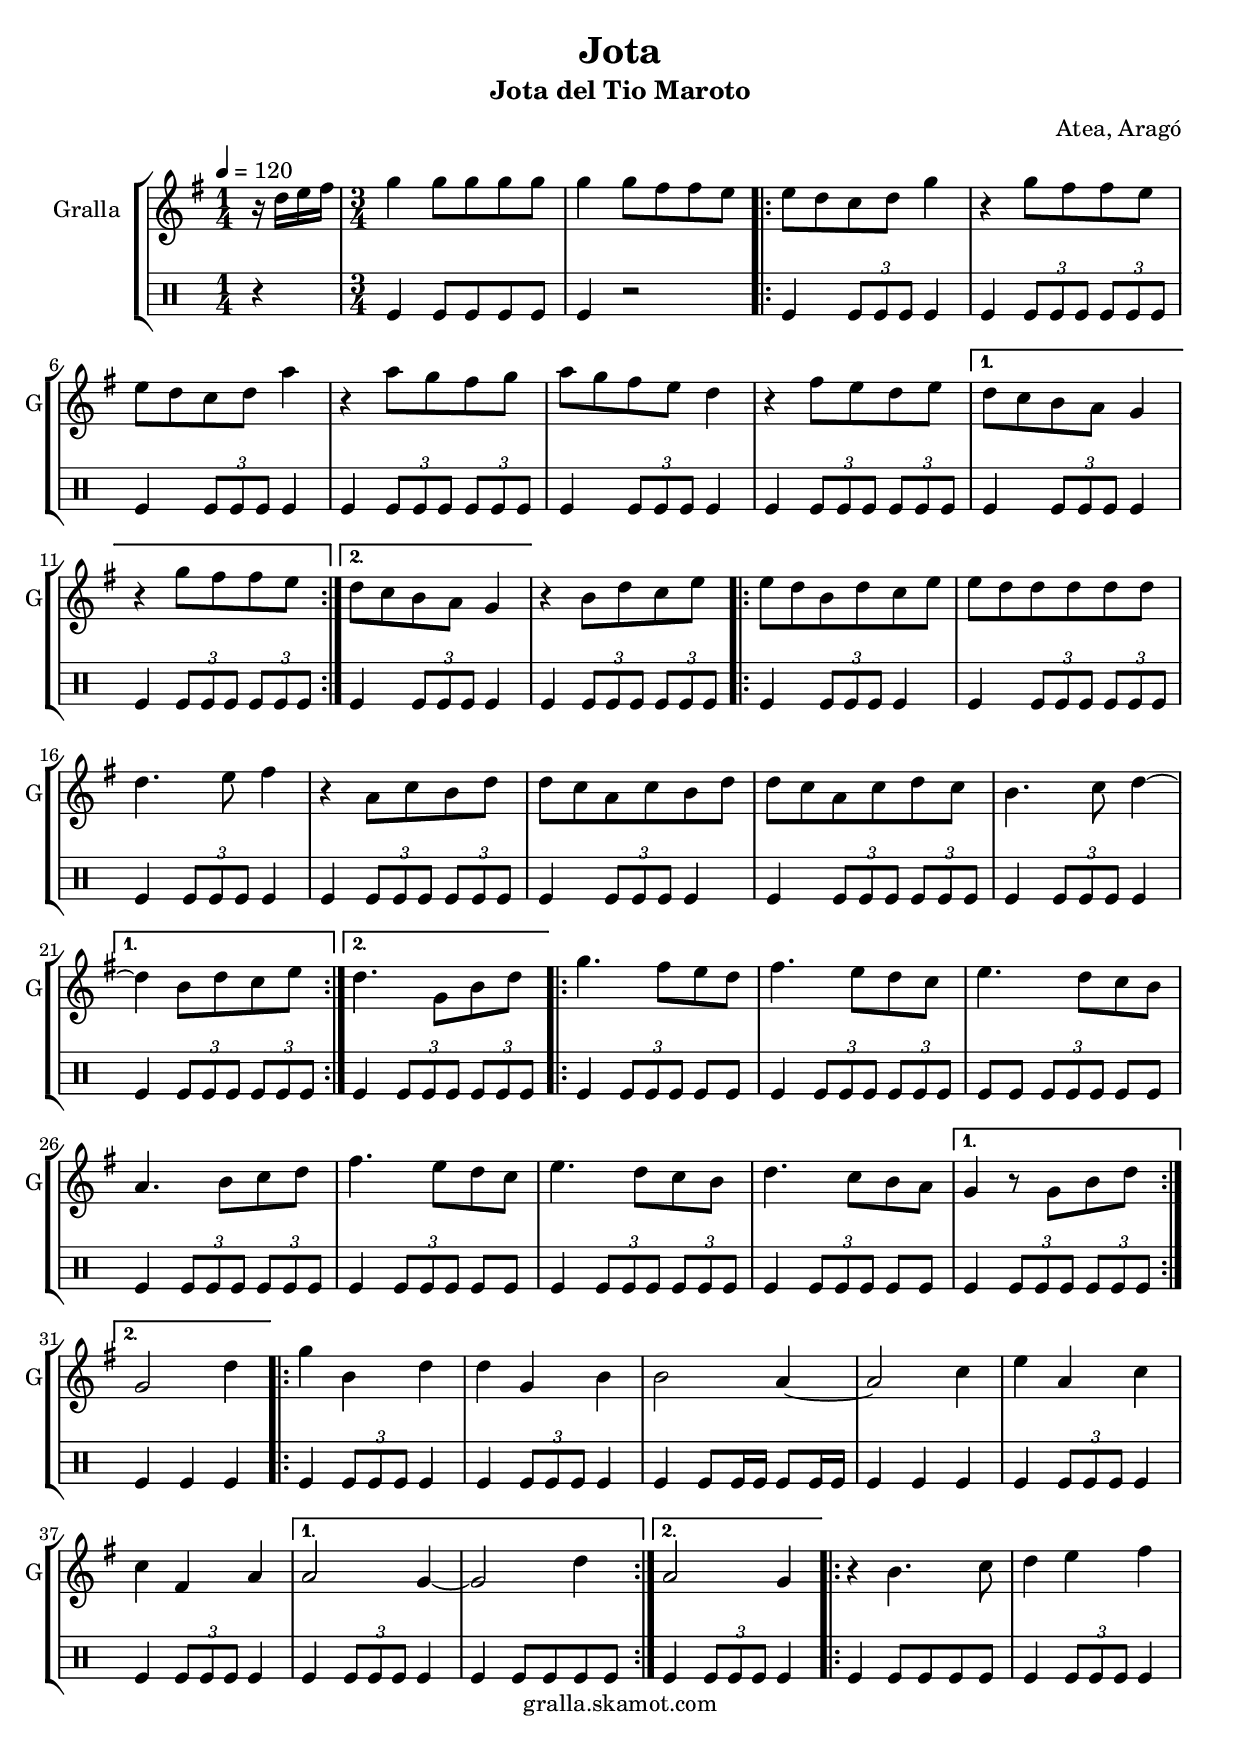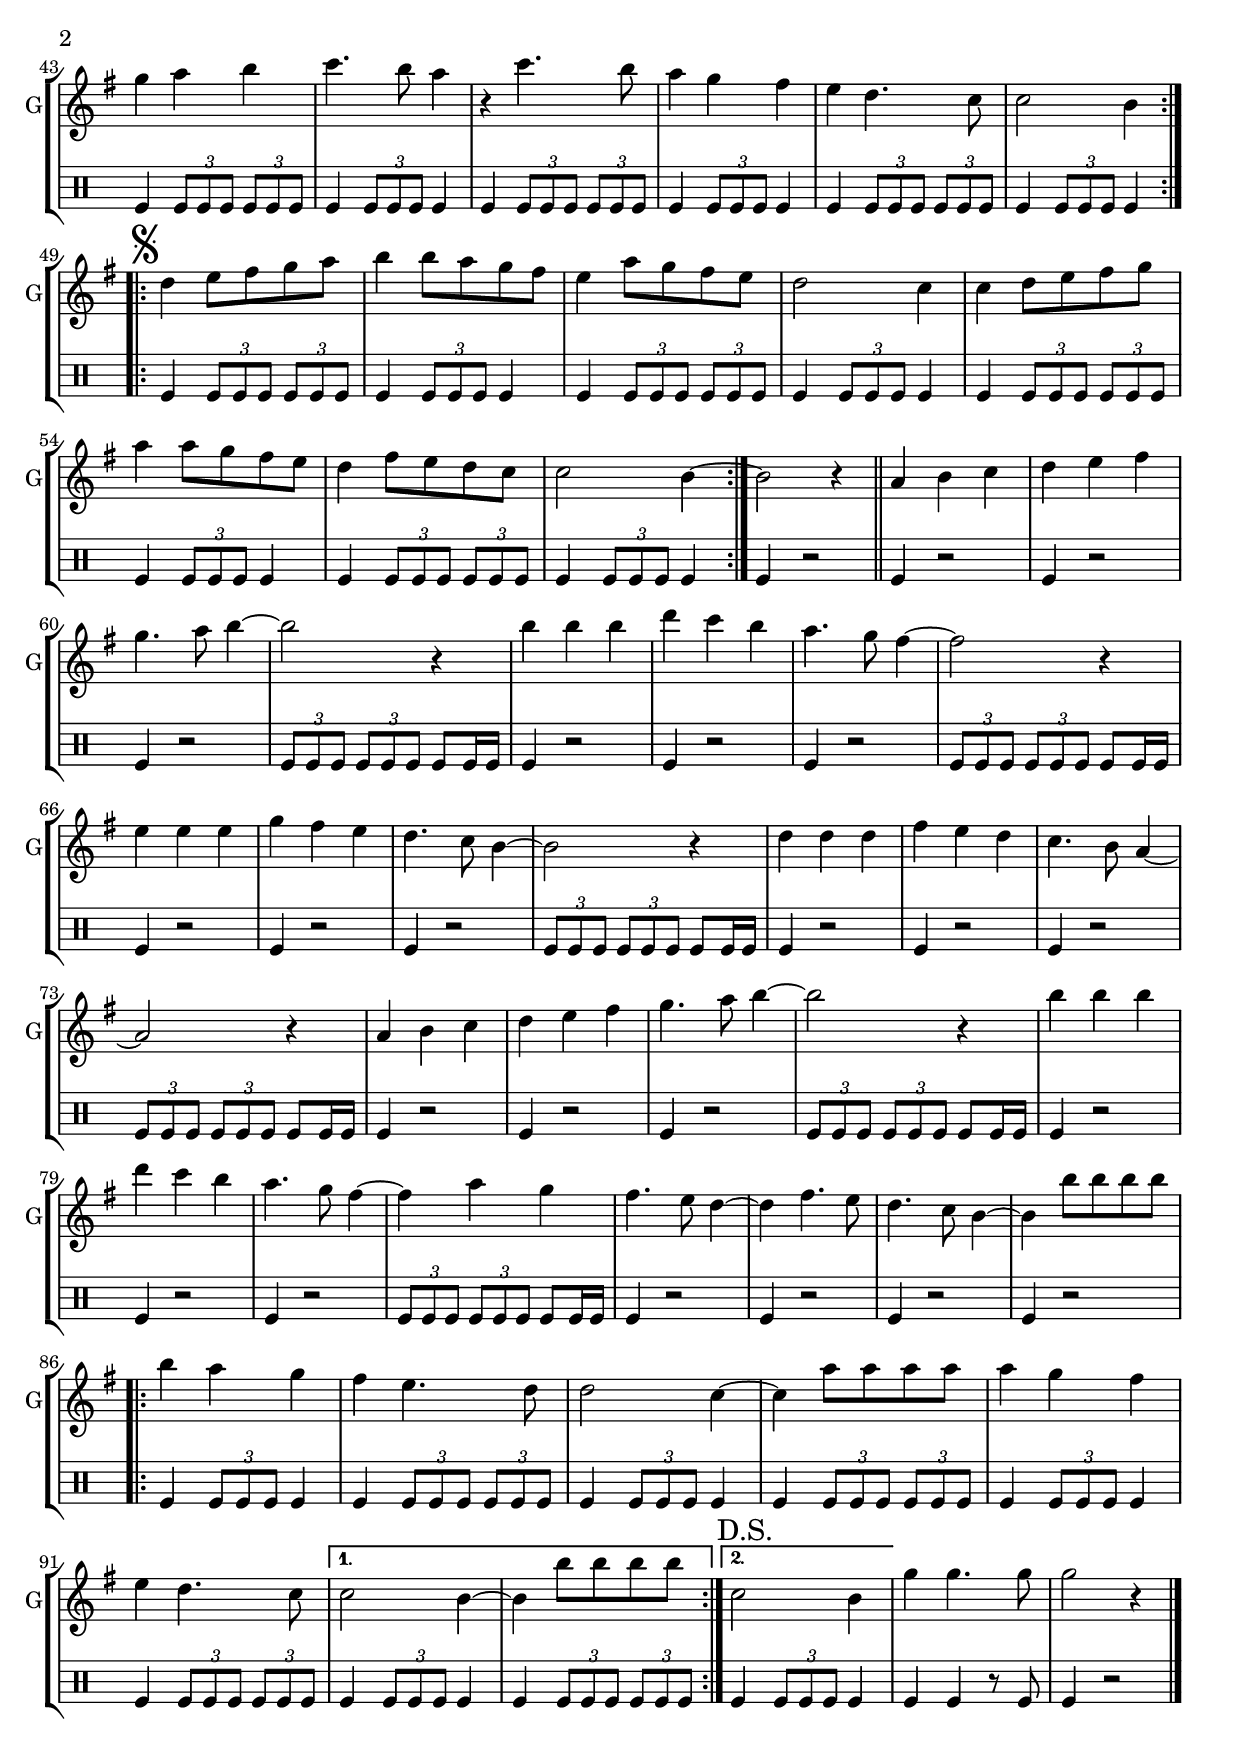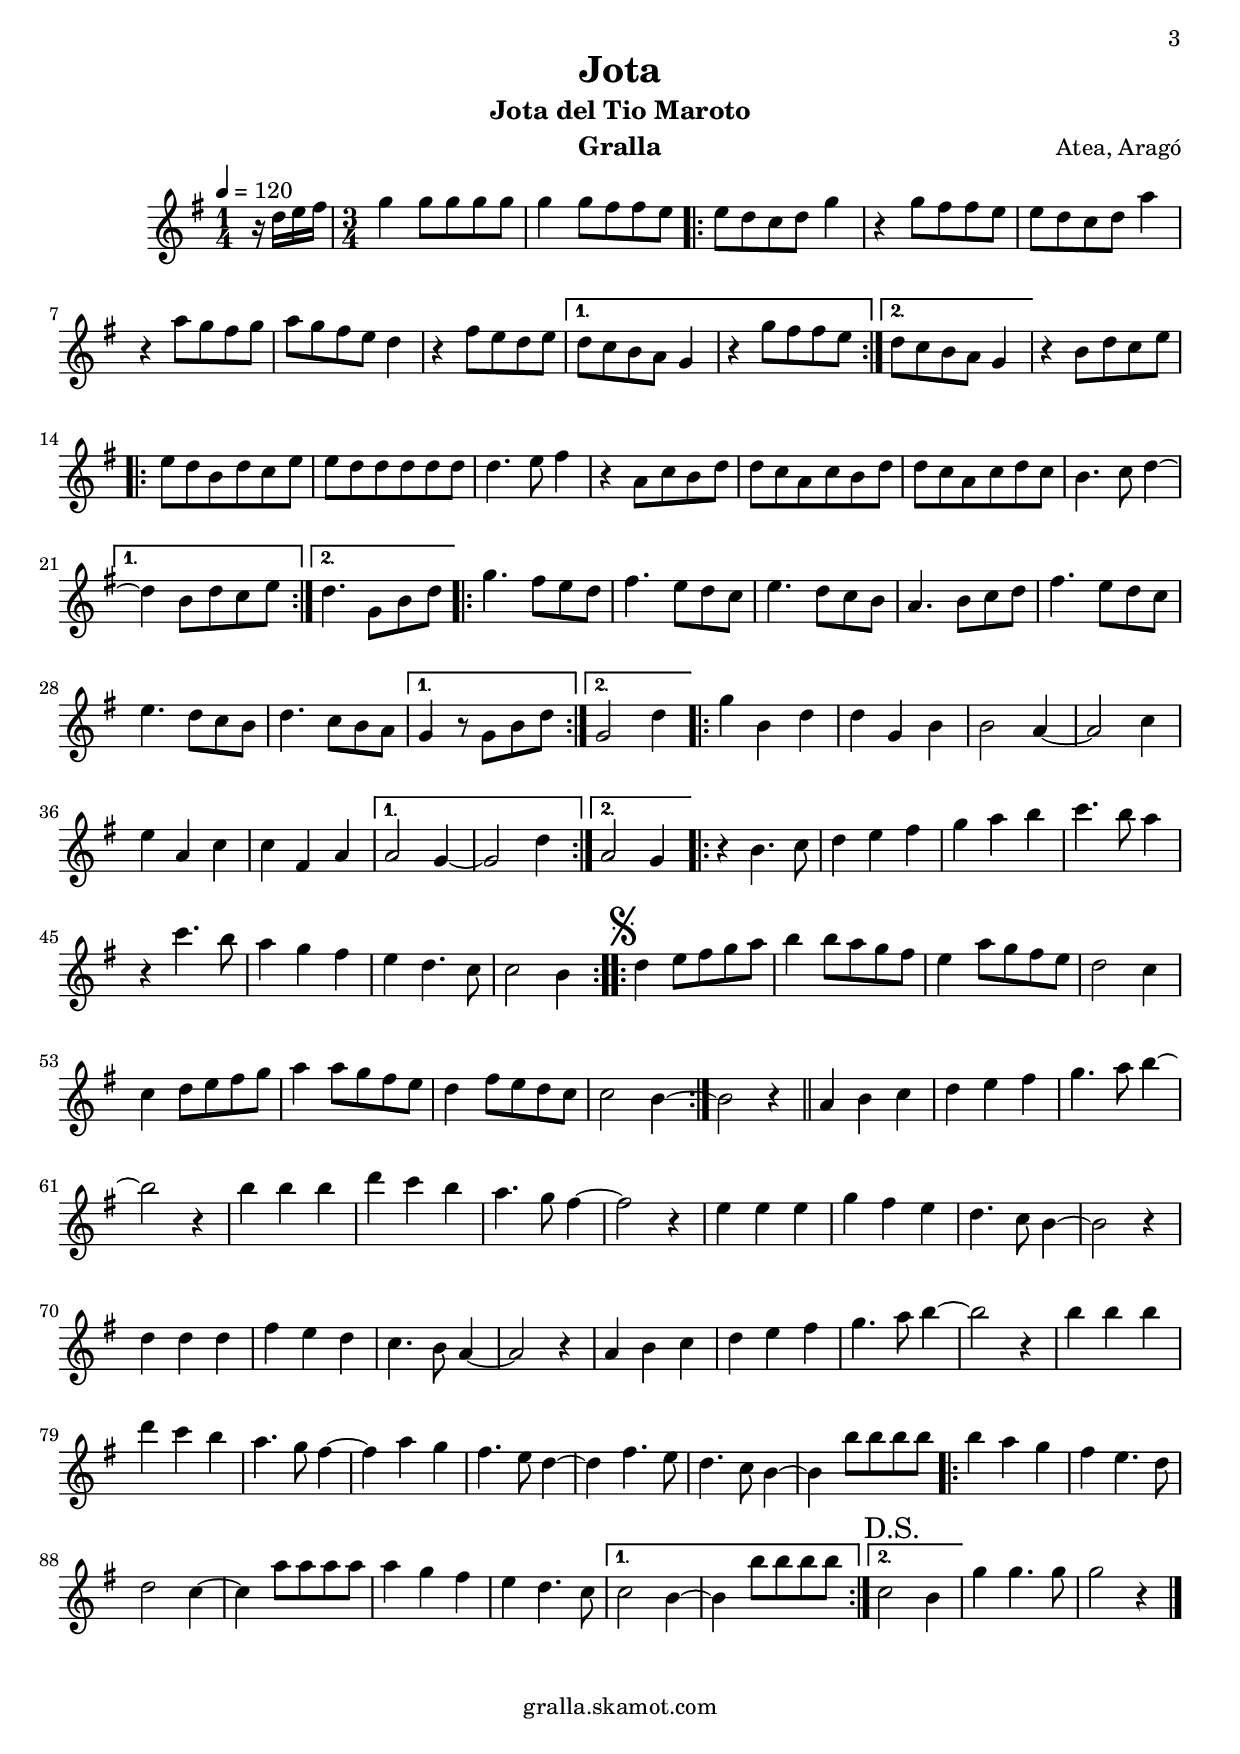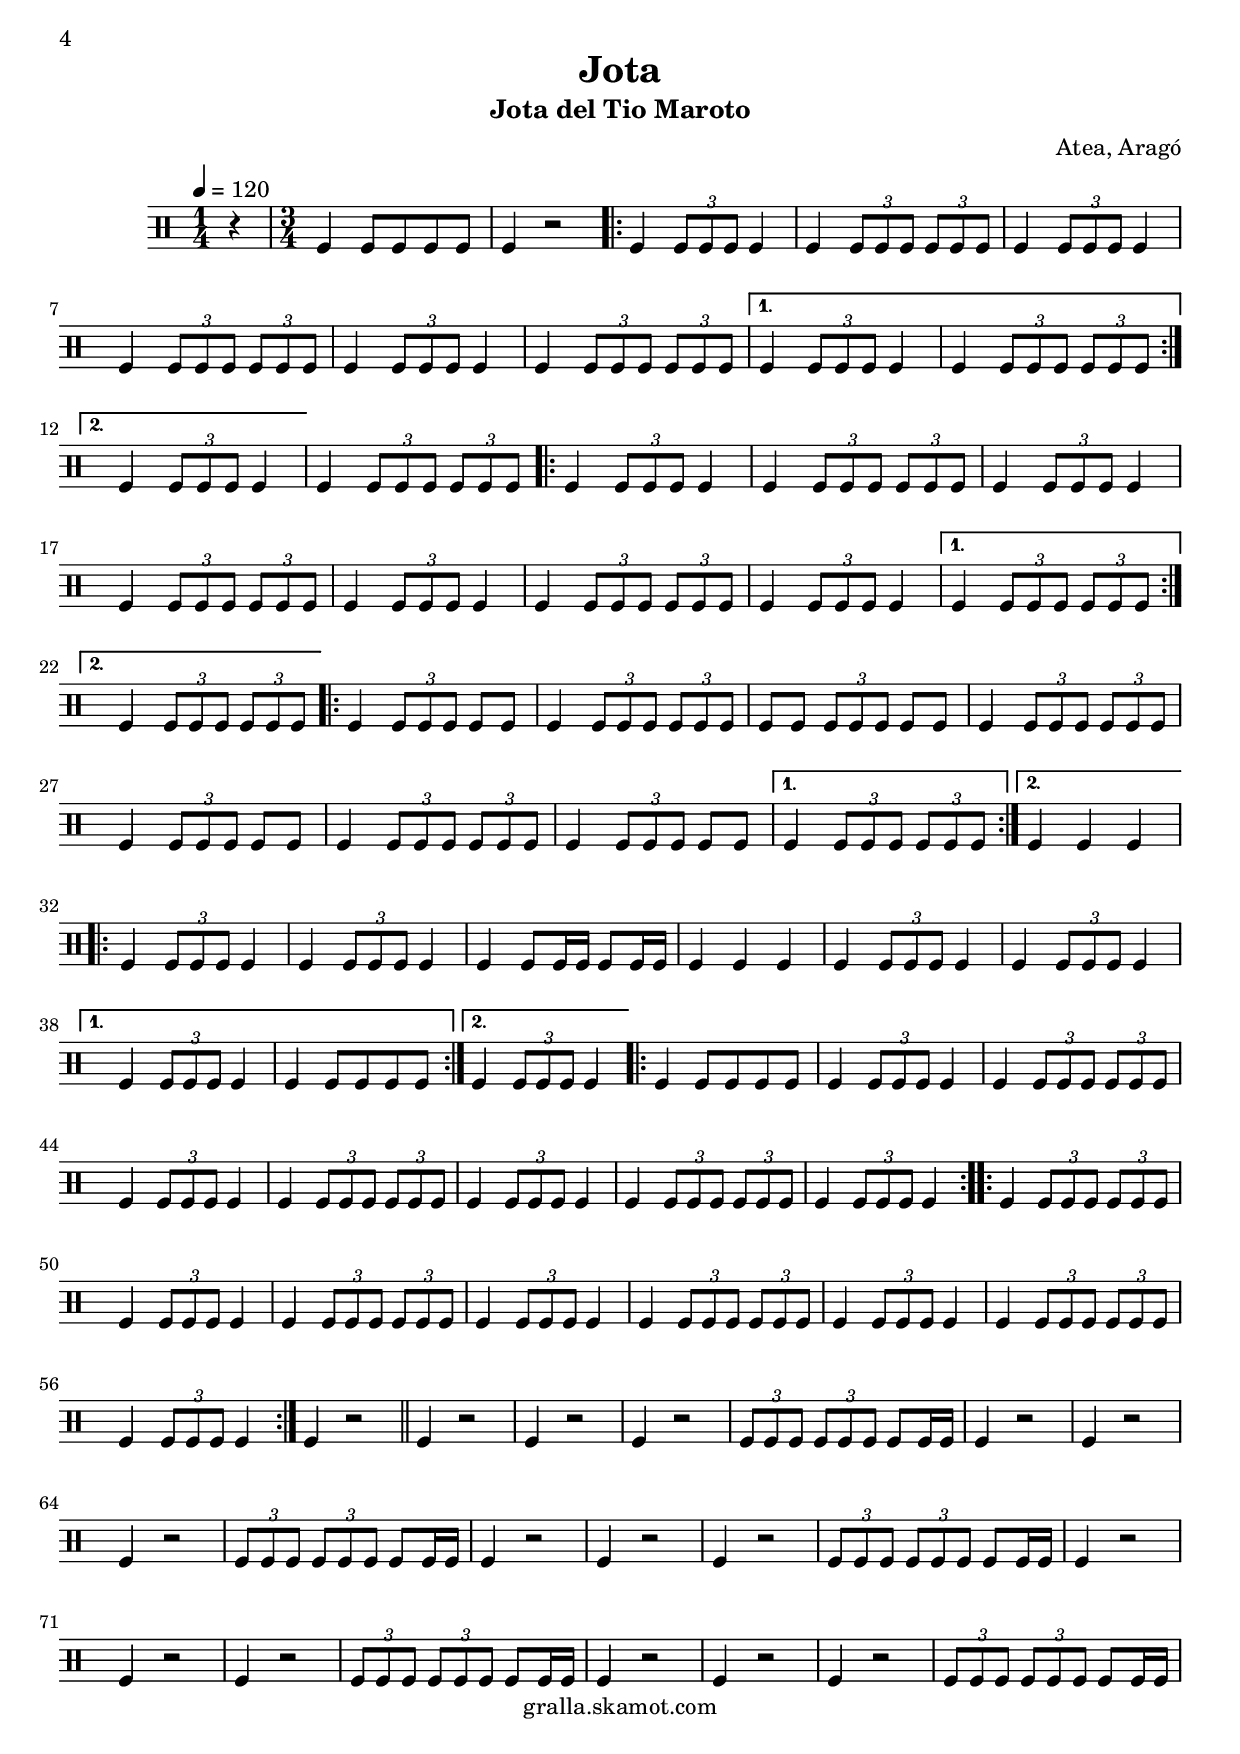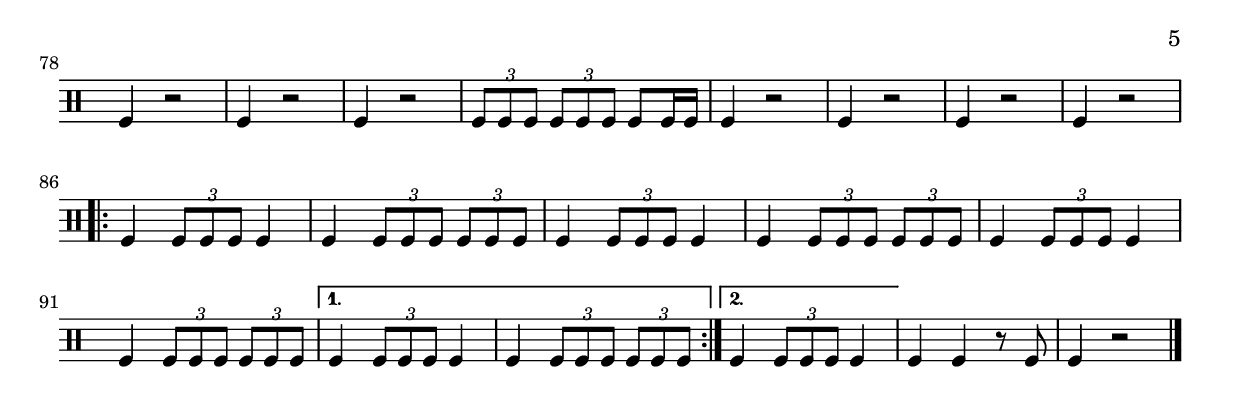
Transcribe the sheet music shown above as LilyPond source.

\version "2.16.2"

\header {
  dedication=""
  title="Jota"
  subtitle="Jota del Tio Maroto"
  subsubtitle=""
  poet=""
  meter=""
  piece=""
  composer="Atea, Aragó"
  arranger=""
  opus=""
  instrument=""
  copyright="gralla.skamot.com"
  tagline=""
}

liniaroAa =
\relative d''
{
  \tempo 4=120
  \clef treble
  \key g \major
  \time 1/4
  r16 d e fis  |
  \time 3/4   g4 g8 g g g  |
  g4 g8 fis fis e  |
  \repeat volta 2 { e8 d c d g4  |
  %05
  r4 g8 fis fis e  |
  e8 d c d a'4  |
  r4 a8 g fis g  |
  a8 g fis e d4  |
  r4 fis8 e d e }
  %10
  \alternative { { d8 c b a g4  |
  r4 g'8 fis fis e }
  { d8 c b a g4 } }
  r4 b8 d c e  |
  \repeat volta 2 { e8 d b d c e  |
  %15
  e8 d d d d d  |
  d4. e8 fis4  |
  r4 a,8 c b d  |
  d8 c a c b d  |
  d8 c a c d c  |
  %20
  b4. c8 d4 ~ }
  \alternative { { d4 b8 d c e }
  { d4. g,8 b d } }
  \repeat volta 2 { g4. fis8 e d  |
  fis4. e8 d c  |
  %25
  e4. d8 c b  |
  a4. b8 c d  |
  fis4. e8 d c  |
  e4. d8 c b  |
  d4. c8 b a }
  %30
  \alternative { { g4 r8 g b d }
  { g,2 d'4 } }
  \repeat volta 2 { g4 b, d  |
  d4 g, b  |
  b2 a4 ~  |
  %35
  a2 c4  |
  e4 a, c  |
  c4 fis, a }
  \alternative { { a2 g4 ~  |
  g2 d'4 }
  %40
  { a2 g4 } }
  \repeat volta 2 { r4 b4. c8  |
  d4 e fis  |
  g4 a b  |
  c4. b8 a4  |
  %45
  r4 c4. b8  |
  a4 g fis  |
  e4 d4. c8  |
  c2 b4  | }
  \repeat volta 2 { \mark \markup {\musicglyph #"scripts.segno"} d4 e8 fis g a  |
  %50
  b4 b8 a g fis  |
  e4 a8 g fis e  |
  d2 c4  |
  c4 d8 e fis g  |
  a4 a8 g fis e  |
  %55
  d4 fis8 e d c  |
  c2 b4 ~  | }
  b2 r4  \bar "||"
  a4 b c  |
  d4 e fis  |
  %60
  g4. a8 b4 ~  |
  b2 r4  |
  b4 b b  |
  d4 c b  |
  a4. g8 fis4 ~  |
  %65
  fis2 r4  |
  e4 e e  |
  g4 fis e  |
  d4. c8 b4 ~  |
  b2 r4  |
  %70
  d4 d d  |
  fis4 e d  |
  c4. b8 a4 ~  |
  a2 r4  |
  a4 b c  |
  %75
  d4 e fis  |
  g4. a8 b4 ~  |
  b2 r4  |
  b4 b b  |
  d4 c b  |
  %80
  a4. g8 fis4 ~  |
  fis4 a g  |
  fis4. e8 d4 ~  |
  d4 fis4. e8  |
  d4. c8 b4 ~  |
  %85
  b4 b'8 b b b  |
  \repeat volta 2 { b4 a g  |
  fis4 e4. d8  |
  d2 c4 ~  |
  c4 a'8 a a a  |
  %90
  a4 g fis  |
  e4 d4. c8 }
  \alternative { { c2 b4 ~  |
  b4 b'8 b b b }
  { \mark "D.S." c,2 b4 } }
  %95
  g'4 g4. g8  |
  g2 r4  \bar "|."
}

liniaroAb =
\drummode
{
  \tempo 4=120
  \time 1/4
  r4  |
  \time 3/4   tomfl4 tomfl8 tomfl tomfl tomfl  |
  tomfl4 r2  |
  \repeat volta 2 { tomfl4 \times 2/3 { tomfl8 tomfl tomfl } tomfl4  |
  %05
  tomfl4 \times 2/3 { tomfl8 tomfl tomfl } \times 2/3 { tomfl tomfl tomfl }  |
  tomfl4 \times 2/3 { tomfl8 tomfl tomfl } tomfl4  |
  tomfl4 \times 2/3 { tomfl8 tomfl tomfl } \times 2/3 { tomfl tomfl tomfl }  |
  tomfl4 \times 2/3 { tomfl8 tomfl tomfl } tomfl4  |
  tomfl4 \times 2/3 { tomfl8 tomfl tomfl } \times 2/3 { tomfl tomfl tomfl } }
  %10
  \alternative { { tomfl4 \times 2/3 { tomfl8 tomfl tomfl } tomfl4  |
  tomfl4 \times 2/3 { tomfl8 tomfl tomfl } \times 2/3 { tomfl tomfl tomfl } }
  { tomfl4 \times 2/3 { tomfl8 tomfl tomfl } tomfl4 } }
  tomfl4 \times 2/3 { tomfl8 tomfl tomfl } \times 2/3 { tomfl tomfl tomfl }  |
  \repeat volta 2 { tomfl4 \times 2/3 { tomfl8 tomfl tomfl } tomfl4  |
  %15
  tomfl4 \times 2/3 { tomfl8 tomfl tomfl } \times 2/3 { tomfl tomfl tomfl }  |
  tomfl4 \times 2/3 { tomfl8 tomfl tomfl } tomfl4  |
  tomfl4 \times 2/3 { tomfl8 tomfl tomfl } \times 2/3 { tomfl tomfl tomfl }  |
  tomfl4 \times 2/3 { tomfl8 tomfl tomfl } tomfl4  |
  tomfl4 \times 2/3 { tomfl8 tomfl tomfl } \times 2/3 { tomfl tomfl tomfl }  |
  %20
  tomfl4 \times 2/3 { tomfl8 tomfl tomfl } tomfl4 }
  \alternative { { tomfl4 \times 2/3 { tomfl8 tomfl tomfl } \times 2/3 { tomfl tomfl tomfl } }
  { tomfl4 \times 2/3 { tomfl8 tomfl tomfl } \times 2/3 { tomfl tomfl tomfl } } }
  \repeat volta 2 { tomfl4 \times 2/3 { tomfl8 tomfl tomfl } tomfl tomfl  |
  tomfl4 \times 2/3 { tomfl8 tomfl tomfl } \times 2/3 { tomfl tomfl tomfl }  |
  %25
  tomfl8 tomfl \times 2/3 { tomfl tomfl tomfl } tomfl tomfl  |
  tomfl4 \times 2/3 { tomfl8 tomfl tomfl } \times 2/3 { tomfl tomfl tomfl }  |
  tomfl4 \times 2/3 { tomfl8 tomfl tomfl } tomfl tomfl  |
  tomfl4 \times 2/3 { tomfl8 tomfl tomfl } \times 2/3 { tomfl tomfl tomfl }  |
  tomfl4 \times 2/3 { tomfl8 tomfl tomfl } tomfl tomfl }
  %30
  \alternative { { tomfl4 \times 2/3 { tomfl8 tomfl tomfl } \times 2/3 { tomfl tomfl tomfl } }
  { tomfl4 tomfl tomfl } }
  \repeat volta 2 { tomfl4 \times 2/3 { tomfl8 tomfl tomfl } tomfl4  |
  tomfl4 \times 2/3 { tomfl8 tomfl tomfl } tomfl4  |
  tomfl4 tomfl8 tomfl16 tomfl tomfl8 tomfl16 tomfl  |
  %35
  tomfl4 tomfl tomfl  |
  tomfl4 \times 2/3 { tomfl8 tomfl tomfl } tomfl4  |
  tomfl4 \times 2/3 { tomfl8 tomfl tomfl } tomfl4 }
  \alternative { { tomfl4 \times 2/3 { tomfl8 tomfl tomfl } tomfl4  |
  tomfl4 tomfl8 tomfl tomfl tomfl }
  %40
  { tomfl4 \times 2/3 { tomfl8 tomfl tomfl } tomfl4 } }
  \repeat volta 2 { tomfl4 tomfl8 tomfl tomfl tomfl  |
  tomfl4 \times 2/3 { tomfl8 tomfl tomfl } tomfl4  |
  tomfl4 \times 2/3 { tomfl8 tomfl tomfl } \times 2/3 { tomfl tomfl tomfl }  |
  tomfl4 \times 2/3 { tomfl8 tomfl tomfl } tomfl4  |
  %45
  tomfl4 \times 2/3 { tomfl8 tomfl tomfl } \times 2/3 { tomfl tomfl tomfl }  |
  tomfl4 \times 2/3 { tomfl8 tomfl tomfl } tomfl4  |
  tomfl4 \times 2/3 { tomfl8 tomfl tomfl } \times 2/3 { tomfl tomfl tomfl }  |
  tomfl4 \times 2/3 { tomfl8 tomfl tomfl } tomfl4  | }
  \repeat volta 2 { tomfl4 \times 2/3 { tomfl8 tomfl tomfl } \times 2/3 { tomfl tomfl tomfl }  |
  %50
  tomfl4 \times 2/3 { tomfl8 tomfl tomfl } tomfl4  |
  tomfl4 \times 2/3 { tomfl8 tomfl tomfl } \times 2/3 { tomfl tomfl tomfl }  |
  tomfl4 \times 2/3 { tomfl8 tomfl tomfl } tomfl4  |
  tomfl4 \times 2/3 { tomfl8 tomfl tomfl } \times 2/3 { tomfl tomfl tomfl }  |
  tomfl4 \times 2/3 { tomfl8 tomfl tomfl } tomfl4  |
  %55
  tomfl4 \times 2/3 { tomfl8 tomfl tomfl } \times 2/3 { tomfl tomfl tomfl }  |
  tomfl4 \times 2/3 { tomfl8 tomfl tomfl } tomfl4  | }
  tomfl4 r2  \bar "||"
  tomfl4 r2  |
  tomfl4 r2  |
  %60
  tomfl4 r2  |
  \times 2/3 { tomfl8 tomfl tomfl } \times 2/3 { tomfl tomfl tomfl } tomfl tomfl16 tomfl  |
  tomfl4 r2  |
  tomfl4 r2  |
  tomfl4 r2  |
  %65
  \times 2/3 { tomfl8 tomfl tomfl } \times 2/3 { tomfl tomfl tomfl } tomfl tomfl16 tomfl  |
  tomfl4 r2  |
  tomfl4 r2  |
  tomfl4 r2  |
  \times 2/3 { tomfl8 tomfl tomfl } \times 2/3 { tomfl tomfl tomfl } tomfl tomfl16 tomfl  |
  %70
  tomfl4 r2  |
  tomfl4 r2  |
  tomfl4 r2  |
  \times 2/3 { tomfl8 tomfl tomfl } \times 2/3 { tomfl tomfl tomfl } tomfl tomfl16 tomfl  |
  tomfl4 r2  |
  %75
  tomfl4 r2  |
  tomfl4 r2  |
  \times 2/3 { tomfl8 tomfl tomfl } \times 2/3 { tomfl tomfl tomfl } tomfl tomfl16 tomfl  |
  tomfl4 r2  |
  tomfl4 r2  |
  %80
  tomfl4 r2  |
  \times 2/3 { tomfl8 tomfl tomfl } \times 2/3 { tomfl tomfl tomfl } tomfl tomfl16 tomfl  |
  tomfl4 r2  |
  tomfl4 r2  |
  tomfl4 r2  |
  %85
  tomfl4 r2  |
  \repeat volta 2 { tomfl4 \times 2/3 { tomfl8 tomfl tomfl } tomfl4  |
  tomfl4 \times 2/3 { tomfl8 tomfl tomfl } \times 2/3 { tomfl tomfl tomfl }  |
  tomfl4 \times 2/3 { tomfl8 tomfl tomfl } tomfl4  |
  tomfl4 \times 2/3 { tomfl8 tomfl tomfl } \times 2/3 { tomfl tomfl tomfl }  |
  %90
  tomfl4 \times 2/3 { tomfl8 tomfl tomfl } tomfl4  |
  tomfl4 \times 2/3 { tomfl8 tomfl tomfl } \times 2/3 { tomfl tomfl tomfl } }
  \alternative { { tomfl4 \times 2/3 { tomfl8 tomfl tomfl } tomfl4  |
  tomfl4 \times 2/3 { tomfl8 tomfl tomfl } \times 2/3 { tomfl tomfl tomfl } }
  { tomfl4 \times 2/3 { tomfl8 tomfl tomfl } tomfl4 } }
  %95
  tomfl4 tomfl r8 tomfl  |
  tomfl4 r2  \bar "|."
}

\bookpart {
  \score {
    \new StaffGroup {
      \override Score.RehearsalMark #'self-alignment-X = #LEFT
      <<
        \new Staff \with {instrumentName = #"Gralla" shortInstrumentName = #"G"} \liniaroAa
        \new DrumStaff \with {instrumentName = #"" shortInstrumentName = #" "} \liniaroAb
      >>
    }
    \layout {}
  }
  \score { \unfoldRepeats
    \new StaffGroup {
      \override Score.RehearsalMark #'self-alignment-X = #LEFT
      <<
        \new Staff \with {instrumentName = #"Gralla" shortInstrumentName = #"G"} \liniaroAa
        \new DrumStaff \with {instrumentName = #"" shortInstrumentName = #" "} \liniaroAb
      >>
    }
    \midi {
      \set Staff.midiInstrument = "oboe"
      \set DrumStaff.midiInstrument = "drums"
    }
  }
}

\bookpart {
  \header {instrument="Gralla"}
  \score {
    \new StaffGroup {
      \override Score.RehearsalMark #'self-alignment-X = #LEFT
      <<
        \new Staff \liniaroAa
      >>
    }
    \layout {}
  }
  \score { \unfoldRepeats
    \new StaffGroup {
      \override Score.RehearsalMark #'self-alignment-X = #LEFT
      <<
        \new Staff \liniaroAa
      >>
    }
    \midi {
      \set Staff.midiInstrument = "oboe"
      \set DrumStaff.midiInstrument = "drums"
    }
  }
}

\bookpart {
  \header {instrument=""}
  \score {
    \new StaffGroup {
      \override Score.RehearsalMark #'self-alignment-X = #LEFT
      <<
        \new DrumStaff \liniaroAb
      >>
    }
    \layout {}
  }
  \score { \unfoldRepeats
    \new StaffGroup {
      \override Score.RehearsalMark #'self-alignment-X = #LEFT
      <<
        \new DrumStaff \liniaroAb
      >>
    }
    \midi {
      \set Staff.midiInstrument = "oboe"
      \set DrumStaff.midiInstrument = "drums"
    }
  }
}

